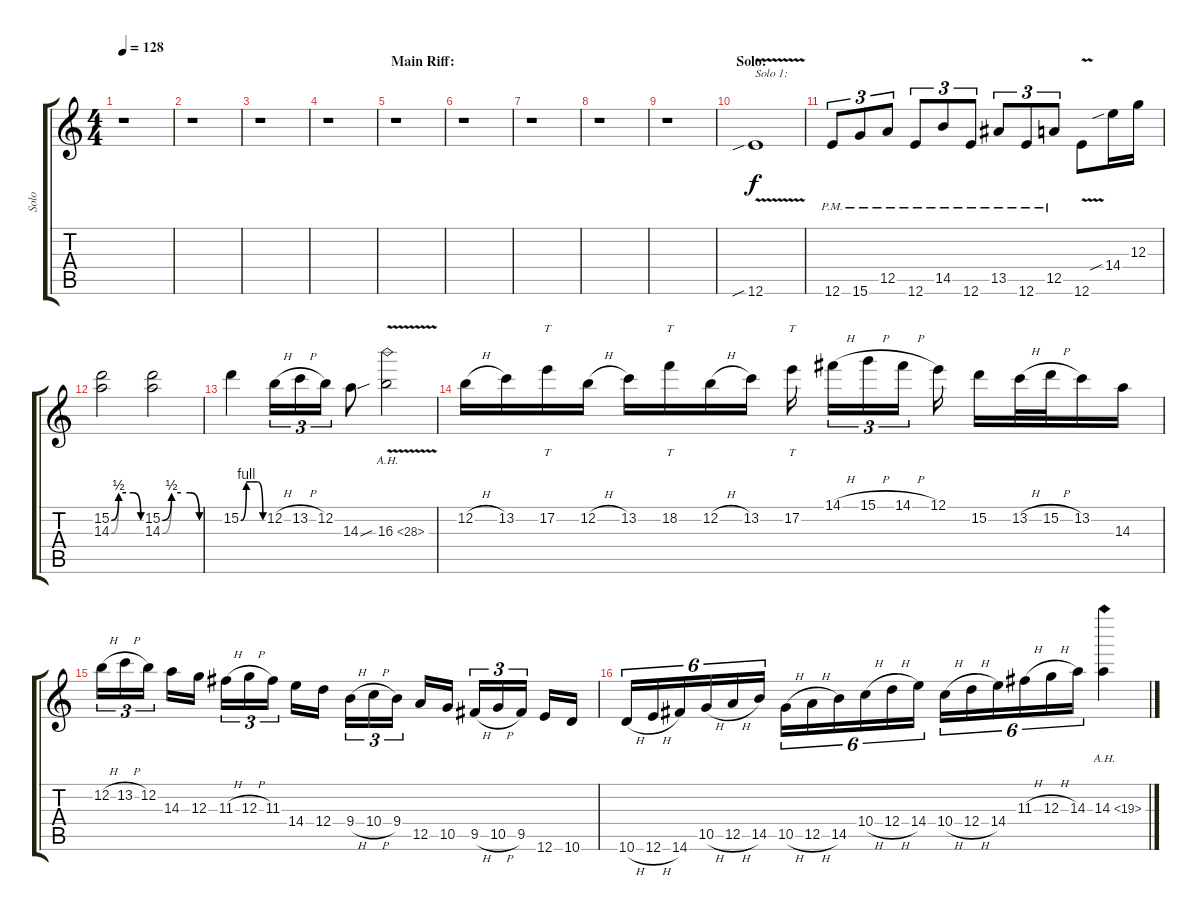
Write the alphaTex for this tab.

\track ("Solo" "Solo") {instrument distortionguitar}
\staff {score tabs}
\tuning (E4 B3 G3 D3 A2 E2) {hide}
\ts (4 4)
\tempo 128
\clef g2
\ks c
r.1{dy f} |
r.1 |
r.1 |
r.1 |
\section ("" "Main Riff:")
r.1 |
r.1 |
r.1 |
r.1 |
r.1 |
\section ("" "Solo:")
12.6{v sib}.1{txt "Solo 1:"} |
12.6{pm}.8{tu (3 2)} 15.6{pm}.8{tu (3 2)} 12.5{pm}.8{tu (3 2)} 12.6{pm}.8{tu (3 2)} 14.5{pm}.8{tu (3 2)} 12.6{pm}.8{tu (3 2)} 13.5{pm}.8{tu (3 2)} 12.6{pm}.8{tu (3 2)} 12.5{pm}.8{tu (3 2)} 12.6{v}.8 14.4{sib}.16 12.3.16 |
(15.2{be (custom 0 0 15 2 30 2 45 2 60 0)} 14.3{be (custom 0 0 15 2 30 2 45 2 60 0)}).2 (15.2{be (custom 0 0 15 2 30 2 45 2 60 0)} 14.3{be (custom 0 0 15 2 30 2 45 2 60 0)}).2 |
15.2{be (custom 0 0 15 4 30 4 45 4 60 0)}.4 12.2{h}.16{tu (3 2)} 13.2{h}.16{tu (3 2)} 12.2.16{tu (3 2)} 14.3{sou}.8 16.3{ah 12 v}.2 |
12.2{h}.16 13.2.16 17.2.16{tt} 12.2{h}.16 13.2.16 18.2.16{tt} 12.2{h}.16 13.2.16 17.2.16{tt} 14.1{h}.16{tu (3 2)} 15.1{h}.16{tu (3 2)} 14.1{h}.16{tu (3 2)} 12.1.16 15.2.16 13.2{h}.32 15.2{h}.32 13.2.16 14.3.16 |
12.2{h}.16{tu (3 2)} 13.2{h}.16{tu (3 2)} 12.2.16{tu (3 2)} 14.3.16 12.3.16 11.3{h}.16{tu (3 2)} 12.3{h}.16{tu (3 2)} 11.3.16{tu (3 2)} 14.4.16 12.4.16 9.4{h}.16{tu (3 2)} 10.4{h}.16{tu (3 2)} 9.4.16{tu (3 2)} 12.5.16 10.5.16 9.5{h}.16{tu (3 2)} 10.5{h}.16{tu (3 2)} 9.5.16{tu (3 2)} 12.6.16 10.6.16 |
10.6{h}.16{tu (6 4)} 12.6{h}.16{tu (6 4)} 14.6.16{tu (6 4)} 10.5{h}.16{tu (6 4)} 12.5{h}.16{tu (6 4)} 14.5.16{tu (6 4)} 10.5{h}.16{tu (6 4)} 12.5{h}.16{tu (6 4)} 14.5.16{tu (6 4)} 10.4{h}.16{tu (6 4)} 12.4{h}.16{tu (6 4)} 14.4.16{tu (6 4)} 10.4{h}.16{tu (6 4)} 12.4{h}.16{tu (6 4)} 14.4.16{tu (6 4)} 11.3{h}.16{tu (6 4)} 12.3{h}.16{tu (6 4)} 14.3.16{tu (6 4)} 14.3{ah 5}.4
